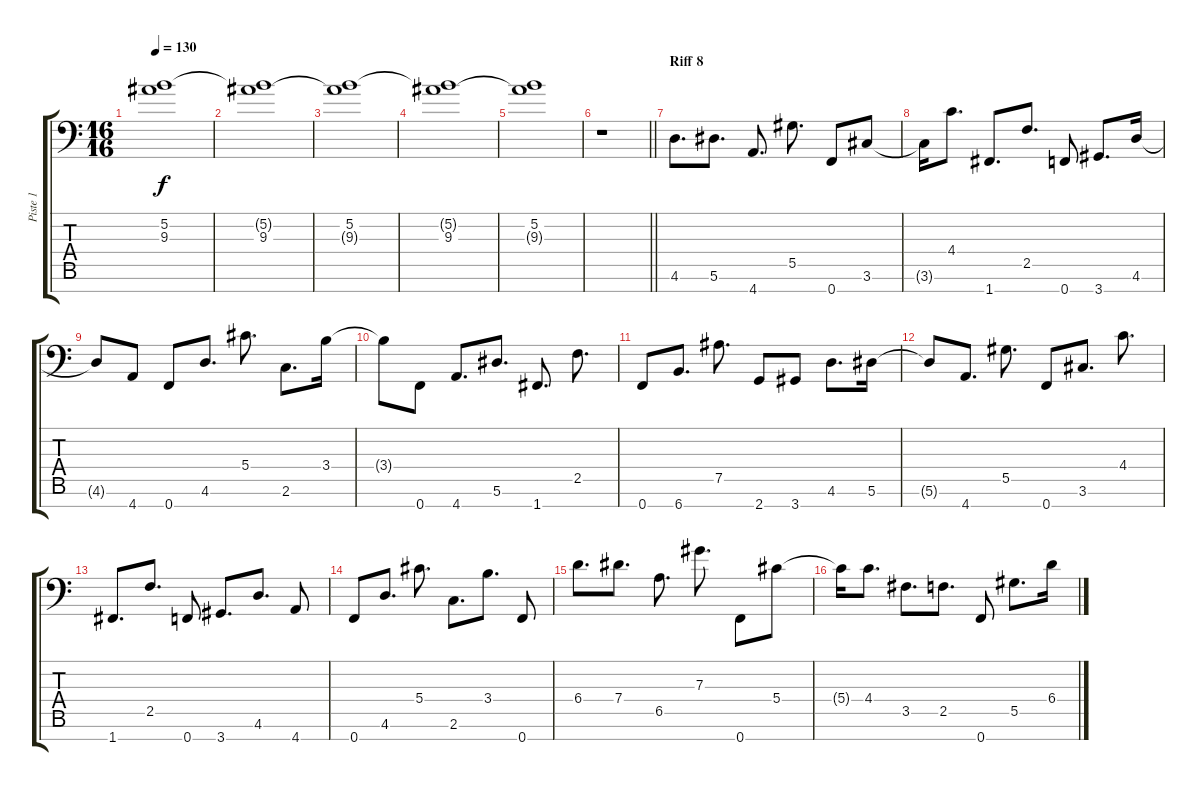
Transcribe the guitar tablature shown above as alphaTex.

\track ("Piste 1" "Piste 1") {instrument distortionguitar}
\staff {score tabs}
\tuning (Bb3 Gb3 Db3 Ab2 Eb2 Bb1 F1) {hide}
\ts (16 16)
\tempo 130
\clef f4
\ks c
(5.2 9.3{t}).1{dy f} |
(5.2{t} 9.3).1 |
(5.2 9.3{t}).1 |
(5.2{t} 9.3).1 |
(5.2 9.3{t}).1 |
\barLineRight lightlight
r.1 |
\section ("" "Riff 8")
4.6.8{d instrument distortionguitar} 5.6.8{d} 4.7.8{d} 5.5.8{d} 0.7.8 3.6.8 |
3.6{t}.16 4.4.8{d} 1.7.8{d} 2.5.8{d} 0.7.8 3.7.8{d} 4.6.16 |
4.6{t}.8 4.7.8 0.7.8 4.6.8{d} 5.4.8{d} 2.6.8{d} 3.4.16 |
3.4{t}.8 0.7.8 4.7.8{d} 5.6.8{d} 1.7.8{d} 2.5.8{d} |
0.7.8 6.7.8{d} 7.5.8{d} 2.7.8 3.7.8 4.6.8{d} 5.6.16 |
5.6{t}.8 4.7.8{d} 5.5.8{d} 0.7.8 3.6.8{d} 4.4.8{d} |
1.7.8{d} 2.5.8{d} 0.7.8 3.7.8{d} 4.6.8{d} 4.7.8 |
0.7.8 4.6.8{d} 5.4.8{d} 2.6.8{d} 3.4.8{d} 0.7.8 |
6.4.8{d} 7.4.8{d} 6.5.8{d} 7.3.8{d} 0.7.8 5.4.8 |
5.4{t}.16 4.4.8{d} 3.5.8{d} 2.5.8{d} 0.7.8 5.5.8{d} 6.4.16
